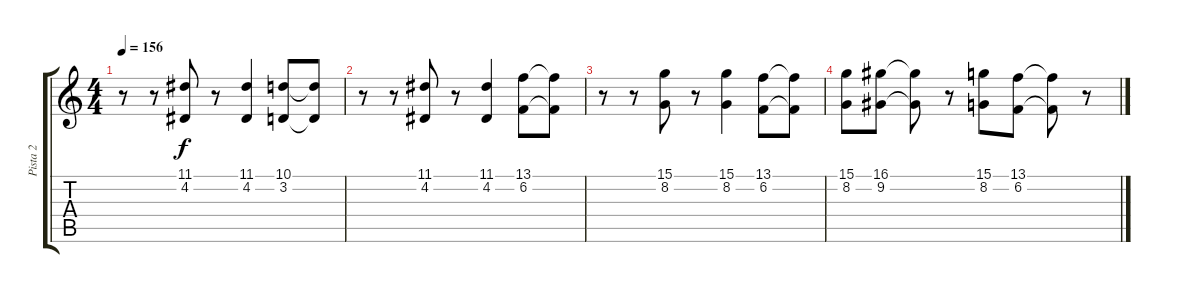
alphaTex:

\track ("Pista 2" "Pista 2") {instrument choiraahs}
\staff {score tabs}
\tuning (E4 B3 G3 D3 A2 E2) {hide}
\ts (4 4)
\tempo 156
\clef g2
\ks c
r.8{dy f} r.8 (11.1 4.2).8 r.8 (11.1 4.2).4 (10.1 3.2).8 (10.1{t} 3.2{t}).8 |
r.8 r.8 (11.1 4.2).8 r.8 (11.1 4.2).4 (13.1 6.2).8 (13.1{t} 6.2{t}).8 |
r.8 r.8 (15.1 8.2).8 r.8 (15.1 8.2).4 (13.1 6.2).8 (13.1{t} 6.2{t}).8 |
(15.1 8.2).8 (16.1 9.2).8 (16.1{t} 9.2{t}).8 r.8 (15.1 8.2).8 (13.1 6.2).8 (13.1{t} 6.2{t}).8 r.8
